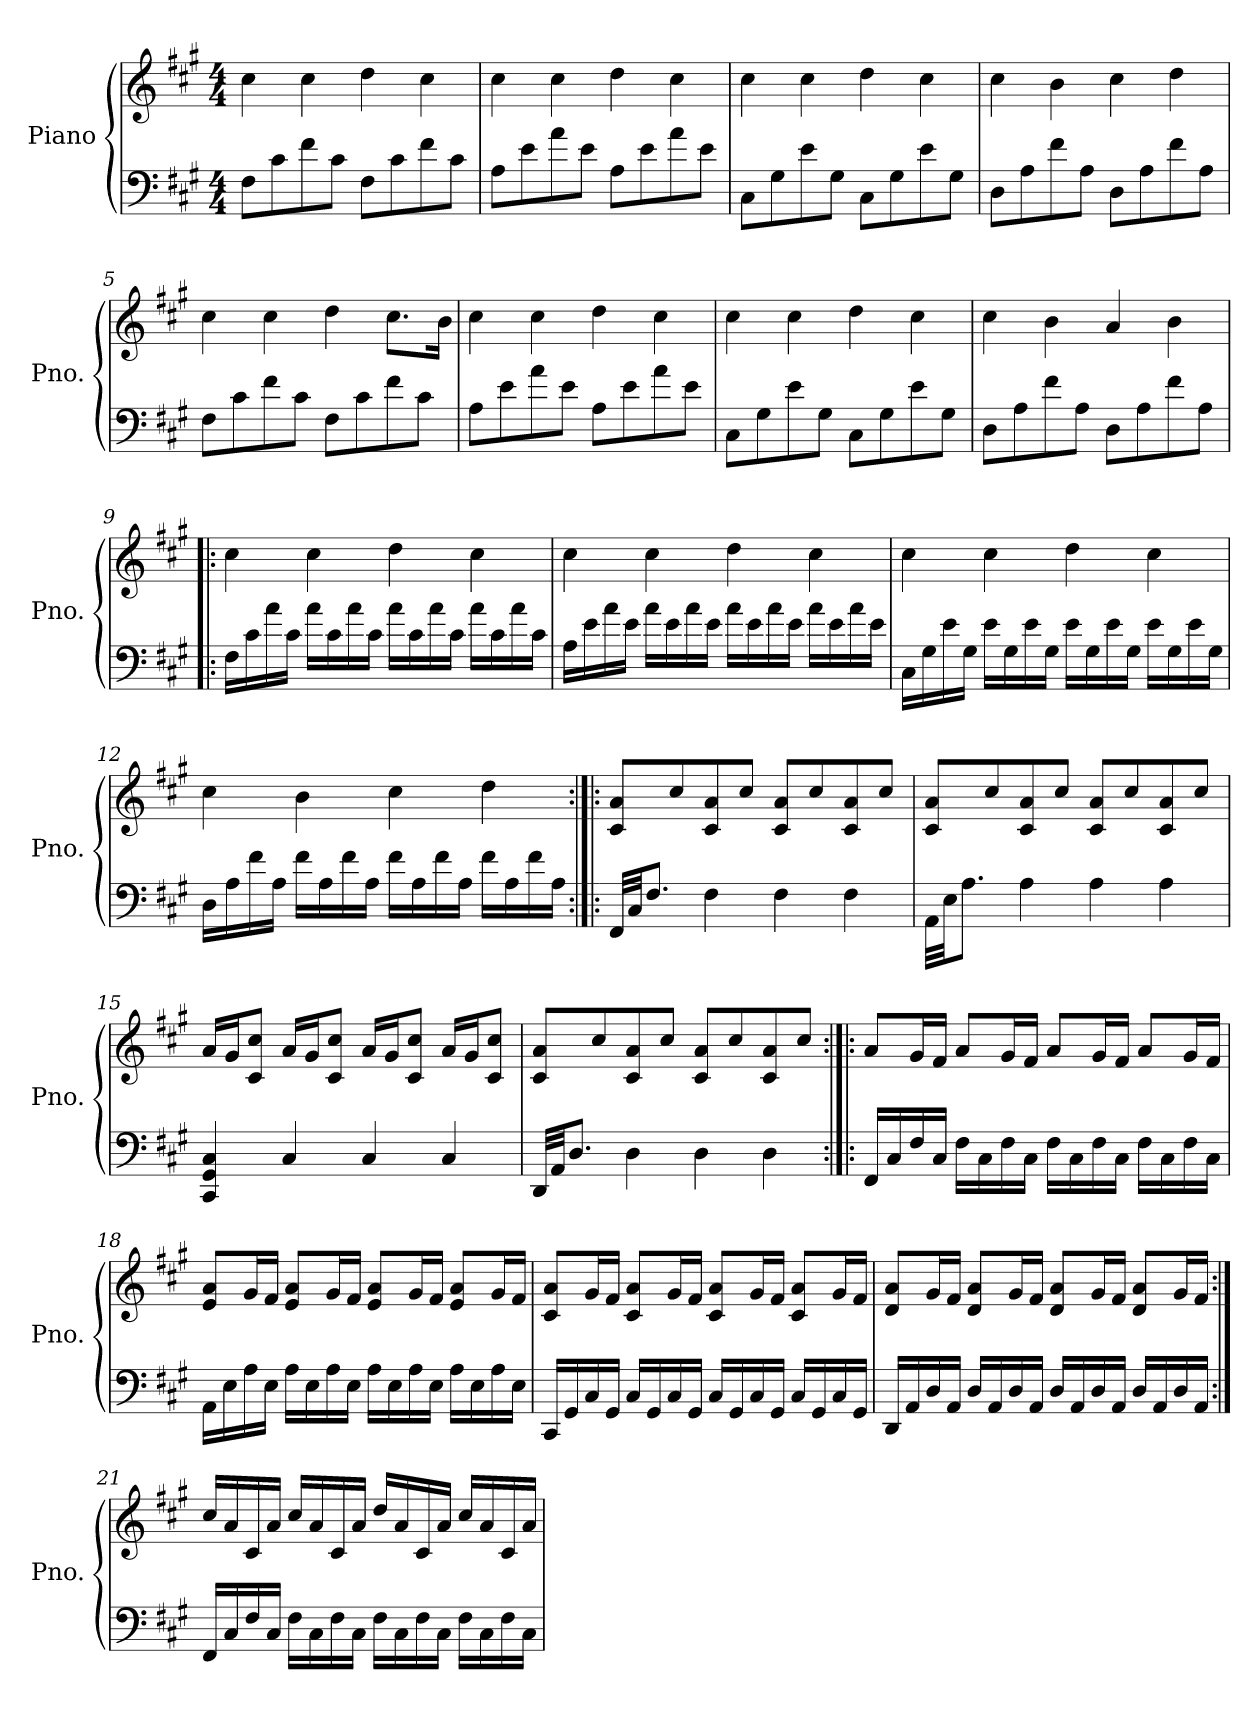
**kern	**kern
*part1	*part1
*staff2	*staff1
*I"Piano	*
*I'Pno.	*
*clefF4	*clefG2
*k[f#c#g#]	*k[f#c#g#]
*M4/4	*M4/4
*MM70	*MM70
=1	=1
8F#\L	4cc#\
8c#\	.
8f#\	4cc#\
8c#\J	.
8F#\L	4dd\
8c#\	.
8f#\	4cc#\
8c#\J	.
=2	=2
8A\L	4cc#\
8e\	.
8a\	4cc#\
8e\J	.
8A\L	4dd\
8e\	.
8a\	4cc#\
8e\J	.
=3	=3
8C#\L	4cc#\
8G#\	.
8e\	4cc#\
8G#\J	.
8C#\L	4dd\
8G#\	.
8e\	4cc#\
8G#\J	.
=4	=4
8D\L	4cc#\
8A\	.
8f#\	4b\
8A\J	.
8D\L	4cc#\
8A\	.
8f#\	4dd\
8A\J	.
!!LO:LB:g=z
=5	=5
8F#\L	4cc#\
8c#\	.
8f#\	4cc#\
8c#\J	.
8F#\L	4dd\
8c#\	.
8f#\	8.cc#\L
8c#\J	.
.	16b\Jk
=6	=6
8A\L	4cc#\
8e\	.
8a\	4cc#\
8e\J	.
8A\L	4dd\
8e\	.
8a\	4cc#\
8e\J	.
=7	=7
8C#\L	4cc#\
8G#\	.
8e\	4cc#\
8G#\J	.
8C#\L	4dd\
8G#\	.
8e\	4cc#\
8G#\J	.
=8	=8
8D\L	4cc#\
8A\	.
8f#\	4b\
8A\J	.
8D\L	4a/
8A\	.
8f#\	4b\
8A\J	.
!!LO:LB:g=z
=9!|:	=9!|:
16F#\LL	4cc#\
16c#\	.
16a\	.
16c#\JJ	.
16a\LL	4cc#\
16c#\	.
16a\	.
16c#\JJ	.
16a\LL	4dd\
16c#\	.
16a\	.
16c#\JJ	.
16a\LL	4cc#\
16c#\	.
16a\	.
16c#\JJ	.
=10	=10
16A\LL	4cc#\
16e\	.
16a\	.
16e\JJ	.
16a\LL	4cc#\
16e\	.
16a\	.
16e\JJ	.
16a\LL	4dd\
16e\	.
16a\	.
16e\JJ	.
16a\LL	4cc#\
16e\	.
16a\	.
16e\JJ	.
!!LO:LB:g=z
=11	=11
16C#\LL	4cc#\
16G#\	.
16e\	.
16G#\JJ	.
16e\LL	4cc#\
16G#\	.
16e\	.
16G#\JJ	.
16e\LL	4dd\
16G#\	.
16e\	.
16G#\JJ	.
16e\LL	4cc#\
16G#\	.
16e\	.
16G#\JJ	.
=12	=12
16D\LL	4cc#\
16A\	.
16f#\	.
16A\JJ	.
16f#\LL	4b\
16A\	.
16f#\	.
16A\JJ	.
16f#\LL	4cc#\
16A\	.
16f#\	.
16A\JJ	.
16f#\LL	4dd\
16A\	.
16f#\	.
16A\JJ	.
!!LO:LB:g=z
=13:|!|:	=13:|!|:
32FF#/LLL	8c#/ 8a/L
32C#/JJ	.
8.F#/J	.
.	8cc#/
4F#\	8c#/ 8a/
.	8cc#/J
4F#\	8c#/ 8a/L
.	8cc#/
4F#\	8c#/ 8a/
.	8cc#/J
=14	=14
32AA\LLL	8c#/ 8a/L
32E\JJ	.
8.A\J	.
.	8cc#/
4A\	8c#/ 8a/
.	8cc#/J
4A\	8c#/ 8a/L
.	8cc#/
4A\	8c#/ 8a/
.	8cc#/J
=15	=15
4CC#/ 4GG#/ 4C#/	16a/LL
.	16g#/J
.	8c#/ 8cc#/J
4C#/	16a/LL
.	16g#/J
.	8c#/ 8cc#/J
4C#/	16a/LL
.	16g#/J
.	8c#/ 8cc#/J
4C#/	16a/LL
.	16g#/J
.	8c#/ 8cc#/J
=16	=16
32DD/LLL	8c#/ 8a/L
32AA/JJ	.
8.D/J	.
.	8cc#/
4D\	8c#/ 8a/
.	8cc#/J
4D\	8c#/ 8a/L
.	8cc#/
4D\	8c#/ 8a/
.	8cc#/J
!!LO:PB:g=z
=17:|!|:	=17:|!|:
16FF#/LL	8a/L
16C#/	.
16F#/	16g#/L
16C#/JJ	16f#/JJ
16F#\LL	8a/L
16C#\	.
16F#\	16g#/L
16C#\JJ	16f#/JJ
16F#\LL	8a/L
16C#\	.
16F#\	16g#/L
16C#\JJ	16f#/JJ
16F#\LL	8a/L
16C#\	.
16F#\	16g#/L
16C#\JJ	16f#/JJ
=18	=18
16AA\LL	8e/ 8a/L
16E\	.
16A\	16g#/L
16E\JJ	16f#/JJ
16A\LL	8e/ 8a/L
16E\	.
16A\	16g#/L
16E\JJ	16f#/JJ
16A\LL	8e/ 8a/L
16E\	.
16A\	16g#/L
16E\JJ	16f#/JJ
16A\LL	8e/ 8a/L
16E\	.
16A\	16g#/L
16E\JJ	16f#/JJ
!!LO:LB:g=z
=19	=19
16CC#/LL	8c#/ 8a/L
16GG#/	.
16C#/	16g#/L
16GG#/JJ	16f#/JJ
16C#/LL	8c#/ 8a/L
16GG#/	.
16C#/	16g#/L
16GG#/JJ	16f#/JJ
16C#/LL	8c#/ 8a/L
16GG#/	.
16C#/	16g#/L
16GG#/JJ	16f#/JJ
16C#/LL	8c#/ 8a/L
16GG#/	.
16C#/	16g#/L
16GG#/JJ	16f#/JJ
=20	=20
16DD/LL	8d/ 8a/L
16AA/	.
16D/	16g#/L
16AA/JJ	16f#/JJ
16D/LL	8d/ 8a/L
16AA/	.
16D/	16g#/L
16AA/JJ	16f#/JJ
16D/LL	8d/ 8a/L
16AA/	.
16D/	16g#/L
16AA/JJ	16f#/JJ
16D/LL	8d/ 8a/L
16AA/	.
16D/	16g#/L
16AA/JJ	16f#/JJ
!!LO:LB:g=z
=21:|!	=21:|!
16FF#/LL	16cc#/LL
16C#/	16a/
16F#/	16c#/
16C#/JJ	16a/JJ
16F#\LL	16cc#/LL
16C#\	16a/
16F#\	16c#/
16C#\JJ	16a/JJ
16F#\LL	16dd/LL
16C#\	16a/
16F#\	16c#/
16C#\JJ	16a/JJ
16F#\LL	16cc#/LL
16C#\	16a/
16F#\	16c#/
16C#\JJ	16a/JJ
=	=
*-	*-
